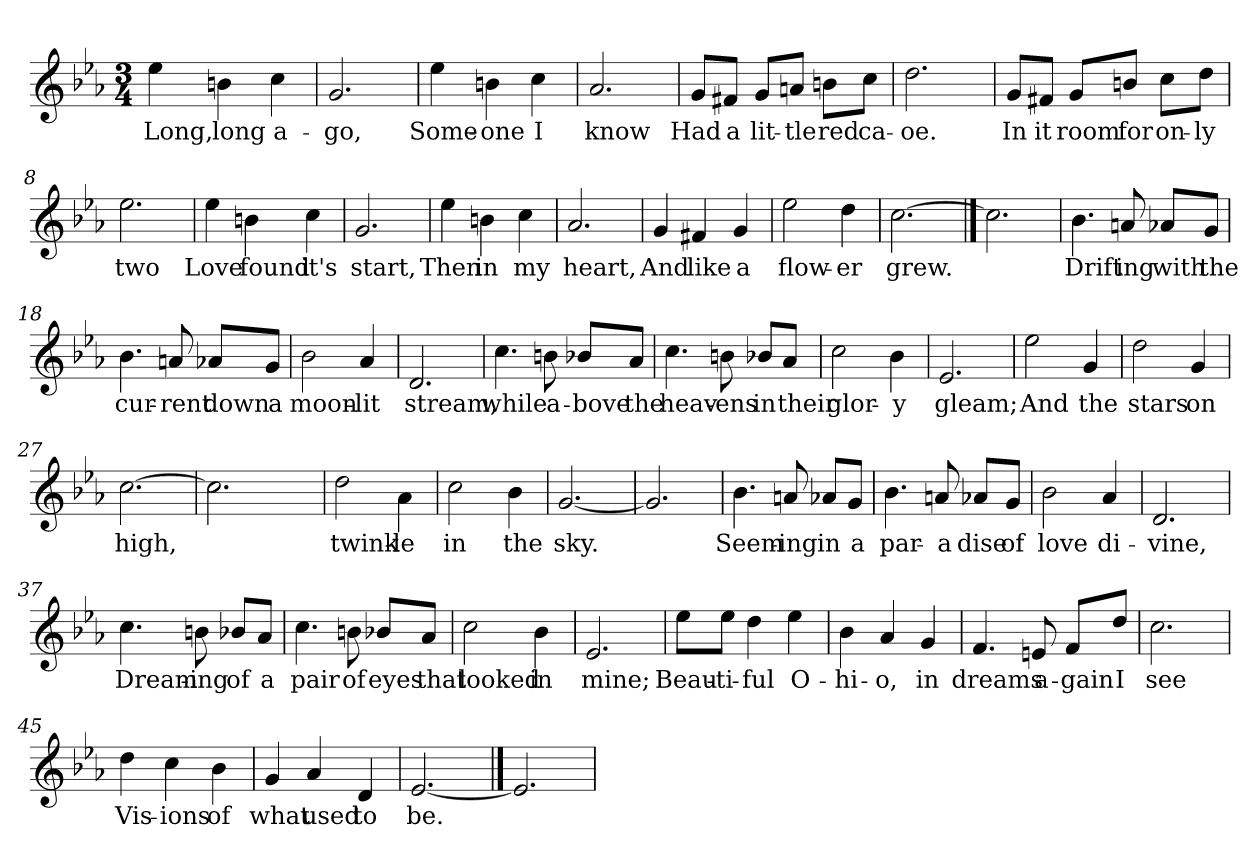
**kern	**text
*part1	*part1
*staff1	*staff1
*clefG2	*
*k[b-e-a-]	*
*E-:	*
*M3/4	*
=1	=1
4ee-\	Long,
4bn\	long
4cc\	a-
=2	=2
2.g/	-go,
=3	=3
4ee-\	Some-
4bn\	-one
4cc\	I
=4	=4
2.a-/	know
=5	=5
8g/L	Had
8f#X/J	a
8g/L	lit-
8an/J	-tle
8bn\L	red
8cc\J	ca-
=6	=6
2.dd\	-oe.
!!LO:LB:g=z
=7	=7
8g/L	In
8f#X/J	it
8g/L	room
8bn/J	for
8cc\L	on-
8dd\J	-ly
=8	=8
2.ee-\	two
=9	=9
4ee-\	Love
4bn\	found
4cc\	it's
=10	=10
2.g/	start,
=11	=11
4ee-\	Then
4bn\	in
4cc\	my
=12	=12
2.a-/	heart,
!!LO:LB:g=z
=13	=13
4g/	And
4f#X/	like
4g/	a
=14	=14
2ee-\	flow-
4dd\	-er
=15	=15
[2.cc\	grew.
==16	==16
2.cc\]	.
=17	=17
4.b-\	Drift
8an/	-ing
8a-X/L	with
8g/J	the
=18	=18
4.b-\	cur-
8an/	-rent
8a-X/L	down
8g/J	a
!!LO:LB:g=z
=19	=19
2b-\	moon-
4a-/	-lit
=20	=20
2.d/	stream,
=21	=21
4.cc\	while
8bn\	a-
8b-X/L	-bove
8a-/J	the
=22	=22
4.cc\	heav-
8bn\	-ens
8b-X/L	in
8a-/J	their
=23	=23
2cc\	glor-
4b-\	-y
!!LO:LB:g=z
=24	=24
2.e-/	gleam;
=25	=25
2ee-\	And
4g/	the
=26	=26
2dd\	stars
4g/	on
=27	=27
[2.cc\	high,
=28	=28
2.cc\]	.
=29	=29
2dd\	twink-
4a-\	-le
=30	=30
2cc\	in
4b-\	the
=31	=31
[2.g/	sky.
=32	=32
2.g/]	.
!!LO:LB:g=z
=33	=33
4.b-\	Seem-
8an/	-ing
8a-X/L	in
8g/J	a
=34	=34
4.b-\	par-
8an/	-a
8a-X/L	dise
8g/J	of
=35	=35
2b-\	love
4a-/	di-
=36	=36
2.d/	-vine,
=37	=37
4.cc\	Dream-
8bn\	-ing
8b-X/L	of
8a-/J	a
!!LO:LB:g=z
=38	=38
4.cc\	pair
8bn\	of
8b-X/L	eyes
8a-/J	that
=39	=39
2cc\	looked
4b-\	in
=40	=40
2.e-/	mine;
=41	=41
8ee-\L	Beau-
8ee-\J	-ti-
4dd\	-ful
4ee-\	O-
=42	=42
4b-\	-hi-
4a-/	-o,
4g/	in
!!LO:LB:g=z
=43	=43
4.f/	dreams
8en/	a-
8f/L	-gain
8dd/J	I
=44	=44
2.cc\	see
=45	=45
4dd\	Vis-
4cc\	-ions
4b-\	of
=46	=46
4g/	what
4a-/	used
4d/	to
=47	=47
[2.e-/	be.
==48	==48
2.e-/]	.
=	=
*-	*-
